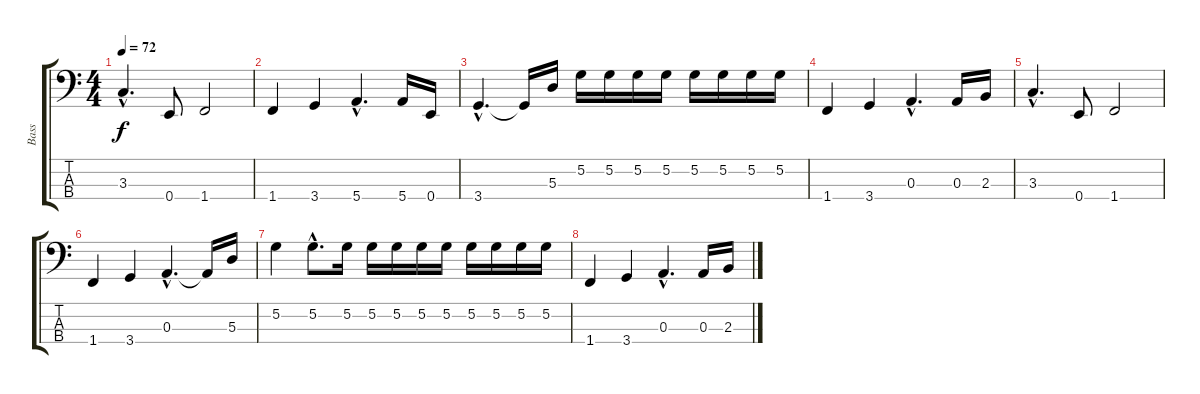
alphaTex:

\track ("Bass" "Bass") {instrument electricbassfinger}
\staff {score tabs}
\tuning (G2 D2 A1 E1) {hide}
\ts (4 4)
\tempo 72
\clef f4
\ks c
3.3{hac}.4{d dy f} 0.4.8 1.4.2 |
1.4.4 3.4.4 5.4{hac}.4{d} 5.4.16 0.4.16 |
3.4{hac}.4{d} 3.4{t}.16 5.3.16 5.2.16 5.2.16 5.2.16 5.2.16 5.2.16 5.2.16 5.2.16 5.2.16 |
1.4.4 3.4.4 0.3{hac}.4{d} 0.3.16 2.3.16 |
3.3{hac}.4{d} 0.4.8 1.4.2 |
1.4.4 3.4.4 0.3{hac}.4{d} 0.3{t}.16 5.3.16 |
5.2.4{volume 0} 5.2{hac}.8{d} 5.2.16 5.2.16 5.2.16 5.2.16 5.2.16 5.2.16 5.2.16 5.2.16 5.2.16 |
1.4.4 3.4.4 0.3{hac}.4{d} 0.3.16 2.3.16
